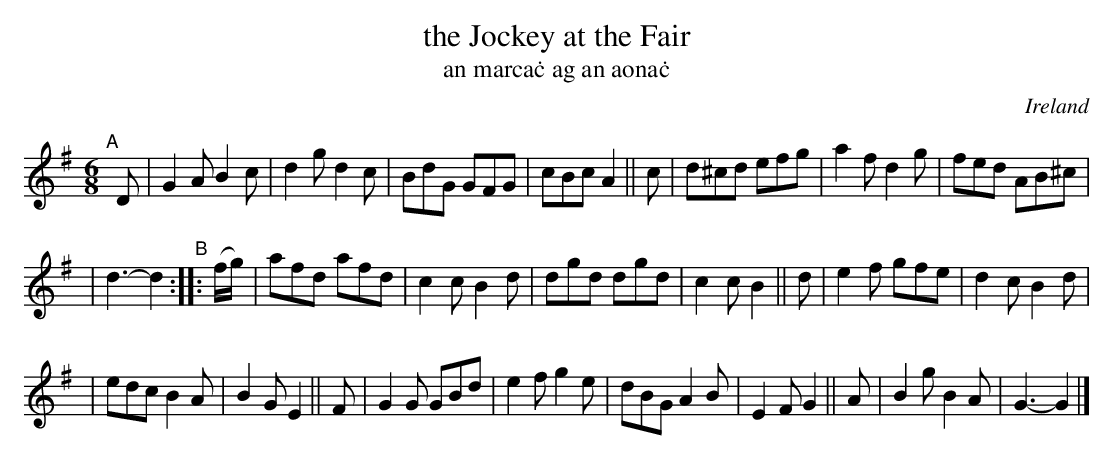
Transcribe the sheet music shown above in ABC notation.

X:1
T: the Jockey at the Fair
T: an marca\.c ag an aona\.c
O: Ireland
M: 6/8
L: 1/8
K: G
"^A"\
[|] D | G2A B2c | d2g d2c | BdG GFG | cBc A2 || c | d^cd efg | a2f d2g | fed AB^c |
| d3-d2 "^B":: (f/g/) | afd afd | c2c B2d | dgd dgd | c2c B2 || d | e2f gfe | d2c B2d |
| edc B2A | B2G E2 || F | G2G GBd | e2f g2e | dBG A2B | E2F G2 || A | B2g B2A | G3-G2 |]
